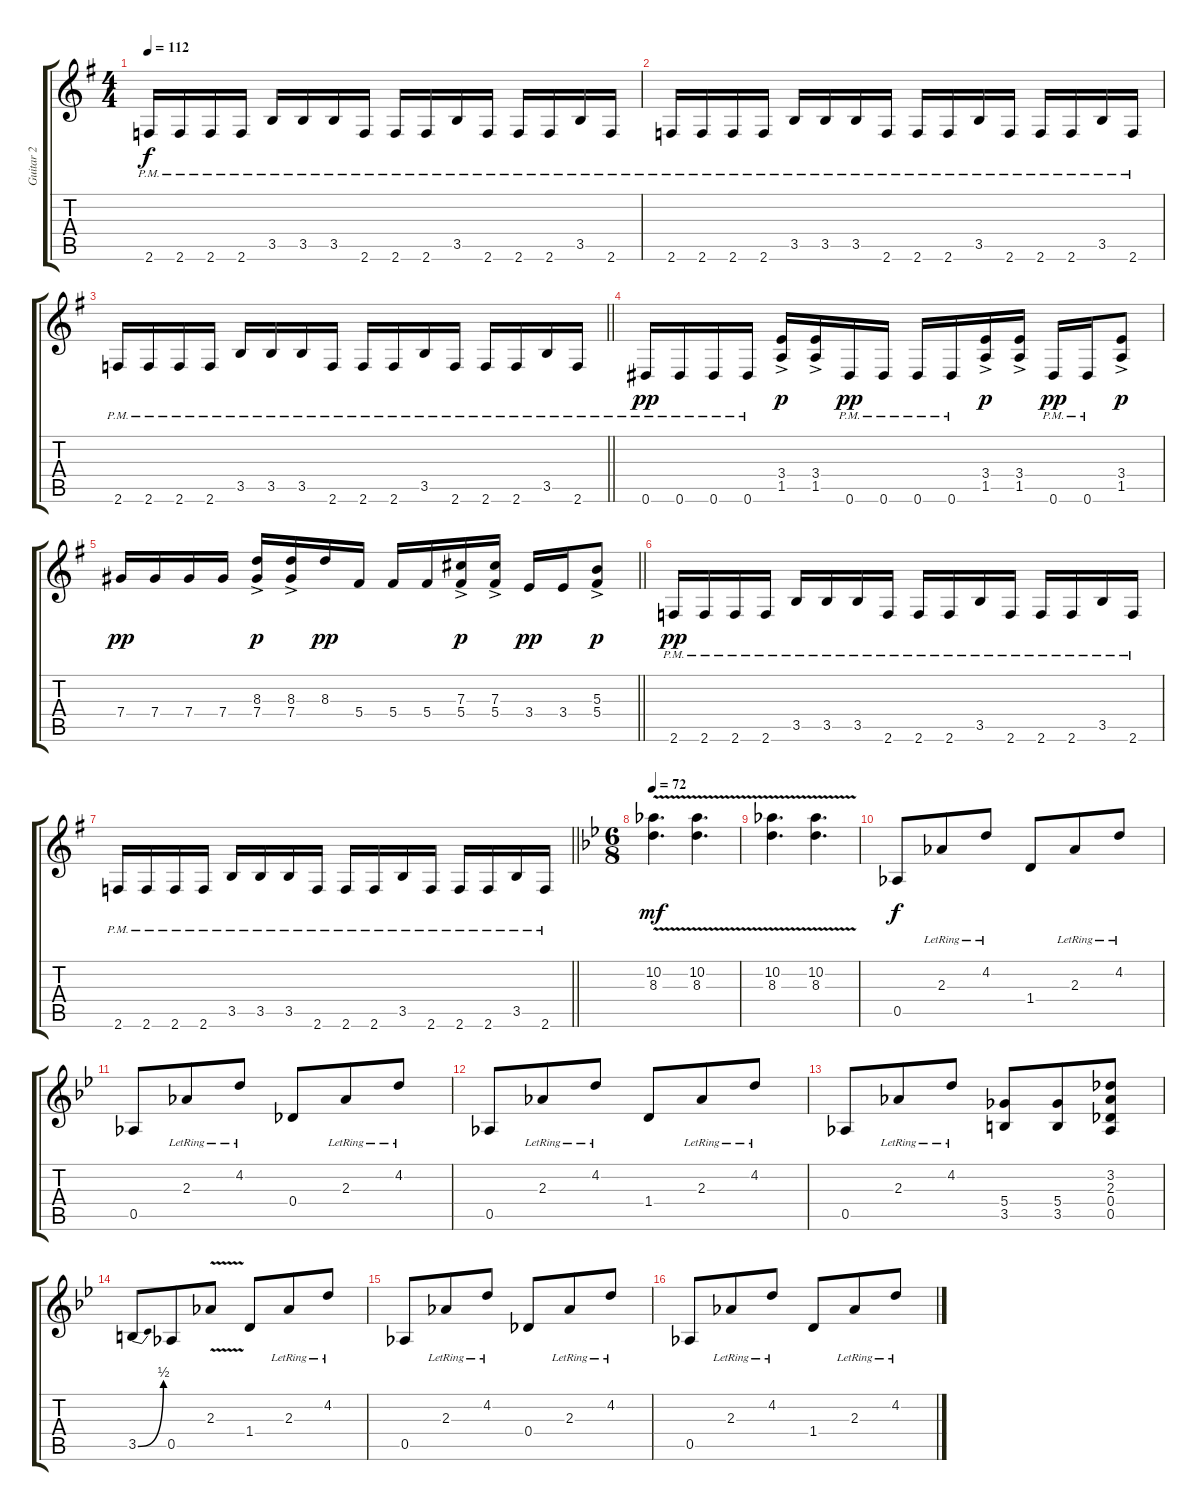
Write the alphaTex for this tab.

\track ("Guitar 2" "Guitar 2") {instrument electricguitarclean}
\staff {score tabs}
\tuning (Eb4 Bb3 Gb3 Db3 Ab2 Eb2) {hide}
\ts (4 4)
\tempo 112
\clef g2
\ks g
2.6{pm}.16{dy f} 2.6{pm}.16 2.6{pm}.16 2.6{pm}.16 3.5{pm}.16 3.5{pm}.16 3.5{pm}.16 2.6{pm}.16 2.6{pm}.16 2.6{pm}.16 3.5{pm}.16 2.6{pm}.16 2.6{pm}.16 2.6{pm}.16 3.5{pm}.16 2.6{pm}.16 |
2.6{pm}.16 2.6{pm}.16 2.6{pm}.16 2.6{pm}.16 3.5{pm}.16 3.5{pm}.16 3.5{pm}.16 2.6{pm}.16 2.6{pm}.16 2.6{pm}.16 3.5{pm}.16 2.6{pm}.16 2.6{pm}.16 2.6{pm}.16 3.5{pm}.16 2.6{pm}.16 |
\barLineRight lightlight
2.6{pm}.16 2.6{pm}.16 2.6{pm}.16 2.6{pm}.16 3.5{pm}.16 3.5{pm}.16 3.5{pm}.16 2.6{pm}.16 2.6{pm}.16 2.6{pm}.16 3.5{pm}.16 2.6{pm}.16 2.6{pm}.16 2.6{pm}.16 3.5{pm}.16 2.6{pm}.16 |
0.6{pm}.16{dy pp} 0.6{pm}.16 0.6{pm}.16 0.6{pm}.16 (3.4{ac} 1.5{ac}).16{dy p} (3.4{ac} 1.5{ac}).16 0.6{pm}.16{dy pp} 0.6{pm}.16 0.6{pm}.16 0.6{pm}.16 (3.4{ac} 1.5{ac}).16{dy p} (3.4{ac} 1.5{ac}).16 0.6{pm}.16{dy pp} 0.6{pm}.16 (3.4{ac} 1.5{ac}).8{dy p} |
\barLineRight lightlight
7.4.16{dy pp} 7.4.16 7.4.16 7.4.16 (8.3{ac} 7.4{ac}).16{dy p} (8.3{ac} 7.4{ac}).16 8.3.16{dy pp} 5.4.16 5.4.16 5.4.16 (7.3{ac} 5.4{ac}).16{dy p} (7.3{ac} 5.4{ac}).16 3.4.16{dy pp} 3.4.16 (5.3{ac} 5.4{ac}).8{dy p} |
2.6{pm}.16{dy pp} 2.6{pm}.16 2.6{pm}.16 2.6{pm}.16 3.5{pm}.16 3.5{pm}.16 3.5{pm}.16 2.6{pm}.16 2.6{pm}.16 2.6{pm}.16 3.5{pm}.16 2.6{pm}.16 2.6{pm}.16 2.6{pm}.16 3.5{pm}.16 2.6{pm}.16 |
\barLineRight lightlight
2.6{pm}.16 2.6{pm}.16 2.6{pm}.16 2.6{pm}.16 3.5{pm}.16 3.5{pm}.16 3.5{pm}.16 2.6{pm}.16 2.6{pm}.16 2.6{pm}.16 3.5{pm}.16 2.6{pm}.16 2.6{pm}.16 2.6{pm}.16 3.5{pm}.16 2.6{pm}.16 |
\ts (6 8)
\tempo 72
\ks bb
(10.2{v} 8.3{v}).4{d dy mf} (10.2{v} 8.3{v}).4{d} |
(10.2{v} 8.3{v}).4{d} (10.2{v} 8.3{v}).4{d} |
0.5.8{dy f} 2.3{lr}.8 4.2{lr}.8 1.4.8 2.3{lr}.8 4.2{lr}.8 |
0.5.8 2.3{lr}.8 4.2{lr}.8 0.4.8 2.3{lr}.8 4.2{lr}.8 |
0.5.8 2.3{lr}.8 4.2{lr}.8 1.4.8 2.3{lr}.8 4.2{lr}.8 |
0.5.8 2.3{lr}.8 4.2{lr}.8 (5.4 3.5).8 (5.4 3.5).8 (3.2 2.3 0.4 0.5).8 |
3.5{be (bend 0 0 60 2)}.8 0.5.8 2.3{v}.8 1.4.8 2.3{lr}.8 4.2{lr}.8 |
0.5.8 2.3{lr}.8 4.2{lr}.8 0.4.8 2.3{lr}.8 4.2{lr}.8 |
0.5.8 2.3{lr}.8 4.2{lr}.8 1.4.8 2.3{lr}.8 4.2{lr}.8
